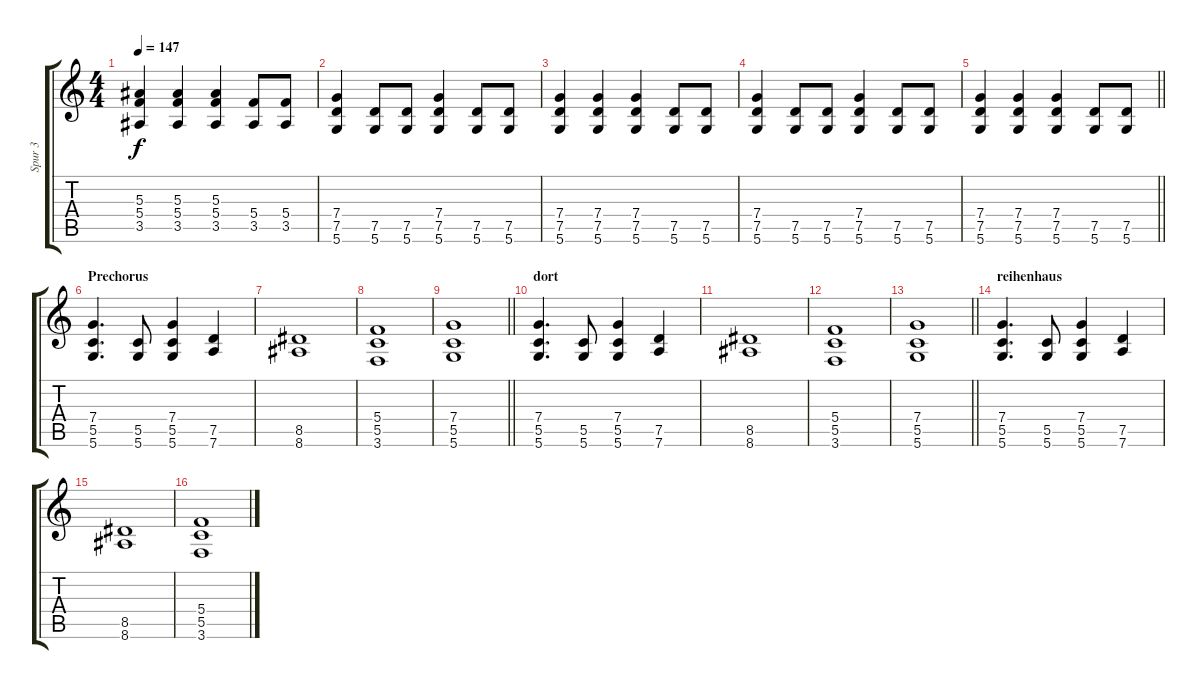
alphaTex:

\track ("Spur 3" "Spur 3") {instrument distortionguitar}
\staff {score tabs}
\tuning (D4 A3 F3 C3 G2 D2) {hide}
\ts (4 4)
\tempo 147
\clef g2
\ks c
(5.3 5.4 3.5).4{dy f} (5.3 5.4 3.5).4 (5.3 5.4 3.5).4 (5.4 3.5).8 (5.4 3.5).8 |
(7.4 7.5 5.6).4 (7.5 5.6).8 (7.5 5.6).8 (7.4 7.5 5.6).4 (7.5 5.6).8 (7.5 5.6).8 |
(7.4 7.5 5.6).4 (7.4 7.5 5.6).4 (7.4 7.5 5.6).4 (7.5 5.6).8 (7.5 5.6).8 |
(7.4 7.5 5.6).4 (7.5 5.6).8 (7.5 5.6).8 (7.4 7.5 5.6).4 (7.5 5.6).8 (7.5 5.6).8 |
\barLineRight lightlight
(7.4 7.5 5.6).4 (7.4 7.5 5.6).4 (7.4 7.5 5.6).4 (7.5 5.6).8 (7.5 5.6).8 |
\section ("" "Prechorus")
(7.4 5.5 5.6).4{d} (5.5 5.6).8 (7.4 5.5 5.6).4 (7.5 7.6).4 |
(8.5 8.6).1 |
(5.4 5.5 3.6).1 |
\barLineRight lightlight
(7.4 5.5 5.6).1 |
\section ("" "dort")
(7.4 5.5 5.6).4{d} (5.5 5.6).8 (7.4 5.5 5.6).4 (7.5 7.6).4 |
(8.5 8.6).1 |
(5.4 5.5 3.6).1 |
\barLineRight lightlight
(7.4 5.5 5.6).1 |
\section ("" "reihenhaus")
(7.4 5.5 5.6).4{d} (5.5 5.6).8 (7.4 5.5 5.6).4 (7.5 7.6).4 |
(8.5 8.6).1 |
(5.4 5.5 3.6).1
